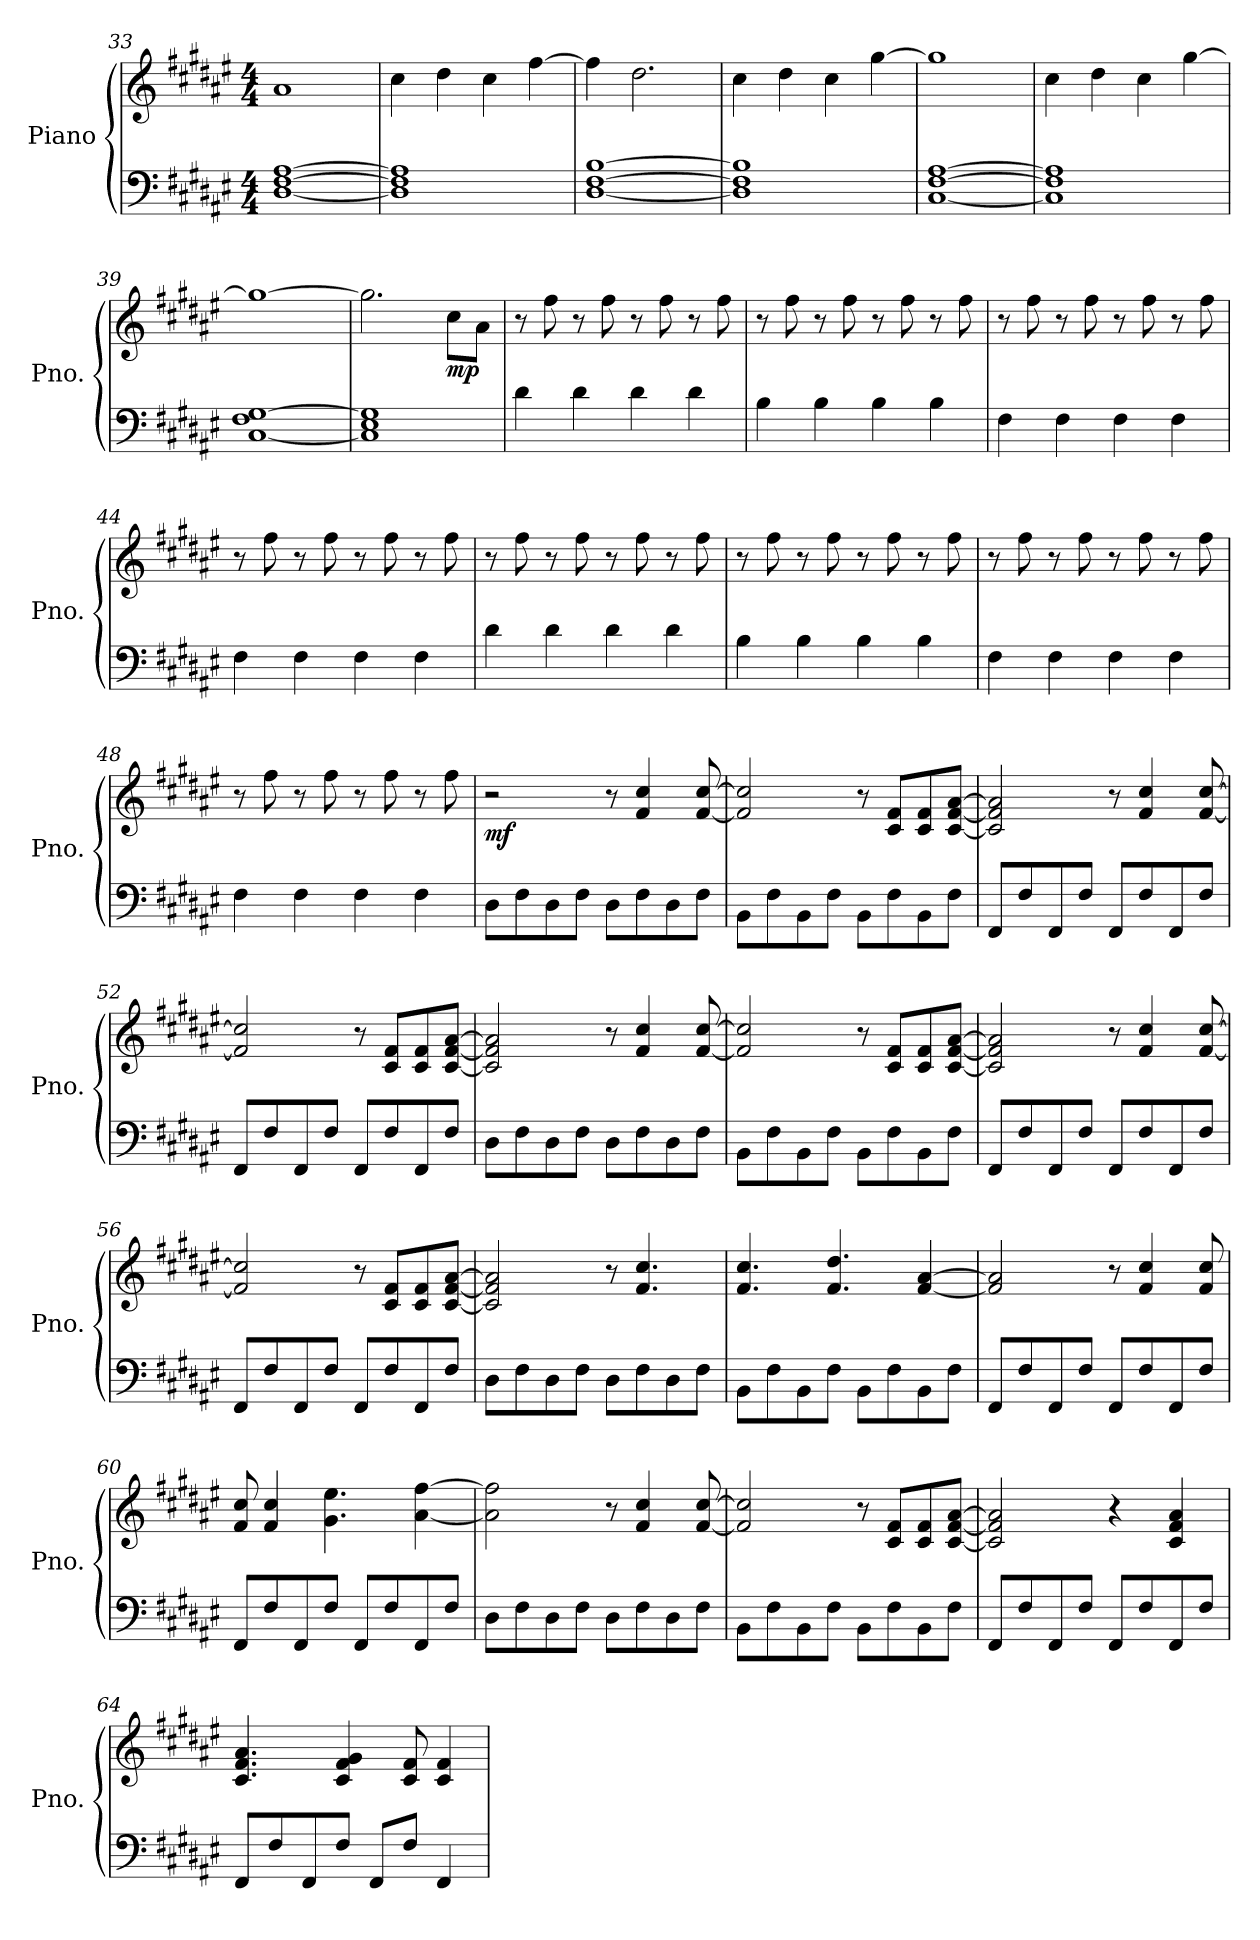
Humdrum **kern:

**kern	**kern	**dynam
*part1	*part1	*part1
*staff2	*staff1	*staff1/2
*I"Piano	*	*
*I'Pno.	*	*
*clefF4	*clefG2	*
*k[f#c#g#d#a#e#]	*k[f#c#g#d#a#e#]	*
*M4/4	*M4/4	*
=33	=33	=33
[1D# [1F# [1A#	1a#	.
=34	=34	=34
1D#] 1F#] 1A#]	4cc#\	.
.	4dd#\	.
.	4cc#\	.
.	[4ff#\	.
=35	=35	=35
[1D# [1F# [1B	4ff#\]	.
.	2.dd#\	.
=36	=36	=36
1D#] 1F#] 1B]	4cc#\	.
.	4dd#\	.
.	4cc#\	.
.	[4gg#\	.
=37	=37	=37
[1C# [1F# [1A#	1gg#]	.
=38	=38	=38
1C#] 1F#] 1A#]	4cc#\	.
.	4dd#\	.
.	4cc#\	.
.	[4gg#\	.
!!LO:LB:g=z
=39	=39	=39
[1C# 1F# [1G#	1gg#_	.
=40	=40	=40
1C#] 1E# 1G#]	2.gg#\]	.
!	!	!LO:DY:b
.	8cc#\L	mp
.	8a#\J	.
=41	=41	=41
*	*MM140	*
4d#\	8r	.
.	8ff#\	.
4d#\	8r	.
.	8ff#\	.
4d#\	8r	.
.	8ff#\	.
4d#\	8r	.
.	8ff#\	.
=42	=42	=42
4B\	8r	.
.	8ff#\	.
4B\	8r	.
.	8ff#\	.
4B\	8r	.
.	8ff#\	.
4B\	8r	.
.	8ff#\	.
=43	=43	=43
4F#\	8r	.
.	8ff#\	.
4F#\	8r	.
.	8ff#\	.
4F#\	8r	.
.	8ff#\	.
4F#\	8r	.
.	8ff#\	.
=44	=44	=44
4F#\	8r	.
.	8ff#\	.
4F#\	8r	.
.	8ff#\	.
4F#\	8r	.
.	8ff#\	.
4F#\	8r	.
.	8ff#\	.
!!LO:PB:g=z
=45	=45	=45
4d#\	8r	.
.	8ff#\	.
4d#\	8r	.
.	8ff#\	.
4d#\	8r	.
.	8ff#\	.
4d#\	8r	.
.	8ff#\	.
=46	=46	=46
4B\	8r	.
.	8ff#\	.
4B\	8r	.
.	8ff#\	.
4B\	8r	.
.	8ff#\	.
4B\	8r	.
.	8ff#\	.
=47	=47	=47
4F#\	8r	.
.	8ff#\	.
4F#\	8r	.
.	8ff#\	.
4F#\	8r	.
.	8ff#\	.
4F#\	8r	.
.	8ff#\	.
=48	=48	=48
4F#\	8r	.
.	8ff#\	.
4F#\	8r	.
.	8ff#\	.
4F#\	8r	.
.	8ff#\	.
4F#\	8r	.
.	8ff#\	.
!!LO:LB:g=z
=49	=49	=49
!	!	!LO:DY:b
8D#\L	2r	mf
8F#\	.	.
8D#\	.	.
8F#\J	.	.
8D#\L	8r	.
8F#\	4f#/ 4cc#/	.
8D#\	.	.
8F#\J	[8f#/ [8cc#/	.
=50	=50	=50
8BB\L	2f#/] 2cc#/]	.
8F#\	.	.
8BB\	.	.
8F#\J	.	.
8BB\L	8r	.
8F#\	8c#/ 8f#/L	.
8BB\	8c#/ 8f#/	.
8F#\J	[8c#/ [8f#/ [8a#/J	.
=51	=51	=51
8FF#/L	2c#/] 2f#/] 2a#/]	.
8F#/	.	.
8FF#/	.	.
8F#/J	.	.
8FF#/L	8r	.
8F#/	4f#/ 4cc#/	.
8FF#/	.	.
8F#/J	[8f#/ [8cc#/	.
=52	=52	=52
8FF#/L	2f#/] 2cc#/]	.
8F#/	.	.
8FF#/	.	.
8F#/J	.	.
8FF#/L	8r	.
8F#/	8c#/ 8f#/L	.
8FF#/	8c#/ 8f#/	.
8F#/J	[8c#/ [8f#/ [8a#/J	.
!!LO:LB:g=z
=53	=53	=53
8D#\L	2c#/] 2f#/] 2a#/]	.
8F#\	.	.
8D#\	.	.
8F#\J	.	.
8D#\L	8r	.
8F#\	4f#/ 4cc#/	.
8D#\	.	.
8F#\J	[8f#/ [8cc#/	.
=54	=54	=54
8BB\L	2f#/] 2cc#/]	.
8F#\	.	.
8BB\	.	.
8F#\J	.	.
8BB\L	8r	.
8F#\	8c#/ 8f#/L	.
8BB\	8c#/ 8f#/	.
8F#\J	[8c#/ [8f#/ [8a#/J	.
=55	=55	=55
8FF#/L	2c#/] 2f#/] 2a#/]	.
8F#/	.	.
8FF#/	.	.
8F#/J	.	.
8FF#/L	8r	.
8F#/	4f#/ 4cc#/	.
8FF#/	.	.
8F#/J	[8f#/ [8cc#/	.
=56	=56	=56
8FF#/L	2f#/] 2cc#/]	.
8F#/	.	.
8FF#/	.	.
8F#/J	.	.
8FF#/L	8r	.
8F#/	8c#/ 8f#/L	.
8FF#/	8c#/ 8f#/	.
8F#/J	[8c#/ [8f#/ [8a#/J	.
=57	=57	=57
8D#\L	2c#/] 2f#/] 2a#/]	.
8F#\	.	.
8D#\	.	.
8F#\J	.	.
8D#\L	8r	.
8F#\	4.f#/ 4.cc#/	.
8D#\	.	.
8F#\J	.	.
!!LO:LB:g=z
=58	=58	=58
8BB\L	4.f#/ 4.cc#/	.
8F#\	.	.
8BB\	.	.
8F#\J	4.f#/ 4.dd#/	.
8BB\L	.	.
8F#\	.	.
8BB\	[4f#/ [4a#/	.
8F#\J	.	.
=59	=59	=59
8FF#/L	2f#/] 2a#/]	.
8F#/	.	.
8FF#/	.	.
8F#/J	.	.
8FF#/L	8r	.
8F#/	4f#/ 4cc#/	.
8FF#/	.	.
8F#/J	8f#/ 8cc#/	.
=60	=60	=60
8FF#/L	8f#/ 8cc#/	.
8F#/	4f#/ 4cc#/	.
8FF#/	.	.
8F#/J	4.g#\ 4.ee#\	.
8FF#/L	.	.
8F#/	.	.
8FF#/	[4a#\ [4ff#\	.
8F#/J	.	.
=61	=61	=61
8D#\L	2a#\] 2ff#\]	.
8F#\	.	.
8D#\	.	.
8F#\J	.	.
8D#\L	8r	.
8F#\	4f#/ 4cc#/	.
8D#\	.	.
8F#\J	[8f#/ [8cc#/	.
=62	=62	=62
8BB\L	2f#/] 2cc#/]	.
8F#\	.	.
8BB\	.	.
8F#\J	.	.
8BB\L	8r	.
8F#\	8c#/ 8f#/L	.
8BB\	8c#/ 8f#/	.
8F#\J	[8c#/ [8f#/ [8a#/J	.
!!LO:LB:g=z
=63	=63	=63
8FF#/L	2c#/] 2f#/] 2a#/]	.
8F#/	.	.
8FF#/	.	.
8F#/J	.	.
8FF#/L	4r	.
8F#/	.	.
8FF#/	4c#/ 4f#/ 4a#/	.
8F#/J	.	.
=64	=64	=64
8FF#/L	4.c#/ 4.f#/ 4.a#/	.
8F#/	.	.
8FF#/	.	.
8F#/J	4c#/ 4f#/ 4g#/	.
8FF#/L	.	.
8F#/J	8c#/ 8f#/	.
4FF#/	4c#/ 4f#/	.
=	=	=
*-	*-	*-
